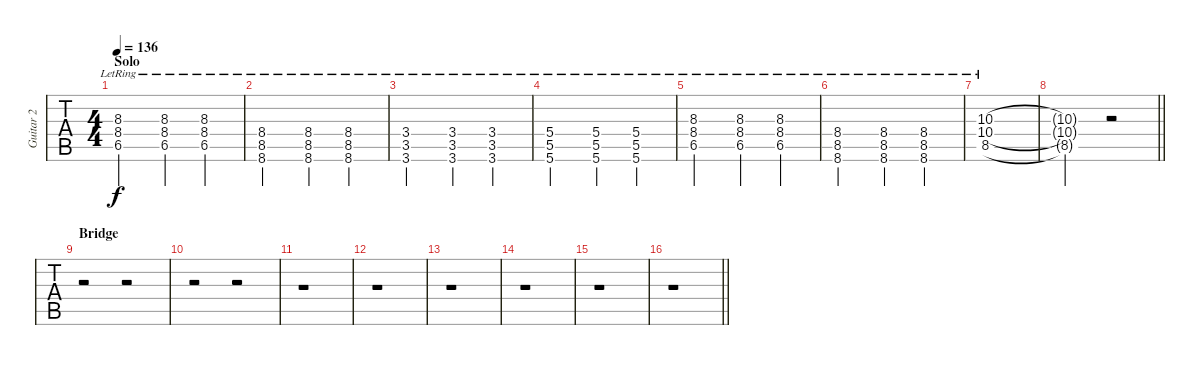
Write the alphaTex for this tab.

\track ("Guitar 2" "Guitar 2") {instrument distortionguitar}
\staff {tabs}
\tuning (E4 B3 G3 D3 A2 D2) {hide}
\ts (4 4)
\section ("" "Solo")
\tempo 136
\clef g2
\ks c
(8.3{lr} 8.4{lr} 6.5{lr}).2{dy f} (8.3{lr} 8.4{lr} 6.5{lr}).4 (8.3{lr} 8.4{lr} 6.5{lr}).4 |
(8.4{lr} 8.5{lr} 8.6{lr}).2 (8.4{lr} 8.5{lr} 8.6{lr}).4 (8.4{lr} 8.5{lr} 8.6{lr}).4 |
(3.4{lr} 3.5{lr} 3.6).2 (3.4{lr} 3.5{lr} 3.6).4 (3.4{lr} 3.5{lr} 3.6).4 |
(5.4{lr} 5.5 5.6{lr}).2 (5.4{lr} 5.5{lr} 5.6{lr}).4 (5.4{lr} 5.5{lr} 5.6{lr}).4 |
(8.3{lr} 8.4{lr} 6.5{lr}).2 (8.3{lr} 8.4{lr} 6.5{lr}).4 (8.3{lr} 8.4{lr} 6.5{lr}).4 |
(8.4{lr} 8.5{lr} 8.6{lr}).2 (8.4{lr} 8.5{lr} 8.6{lr}).4 (8.4{lr} 8.5{lr} 8.6{lr}).4 |
(10.3{lr} 10.4{lr} 8.5{lr}).1 |
\barLineRight lightlight
(10.3{t} 10.4{t} 8.5{t}).2 r.2 |
\section ("" "Bridge")
r.2 r.2 |
r.2 r.2 |
r.1 |
r.1 |
r.1 |
r.1 |
r.1 |
\barLineRight lightlight
r.1
